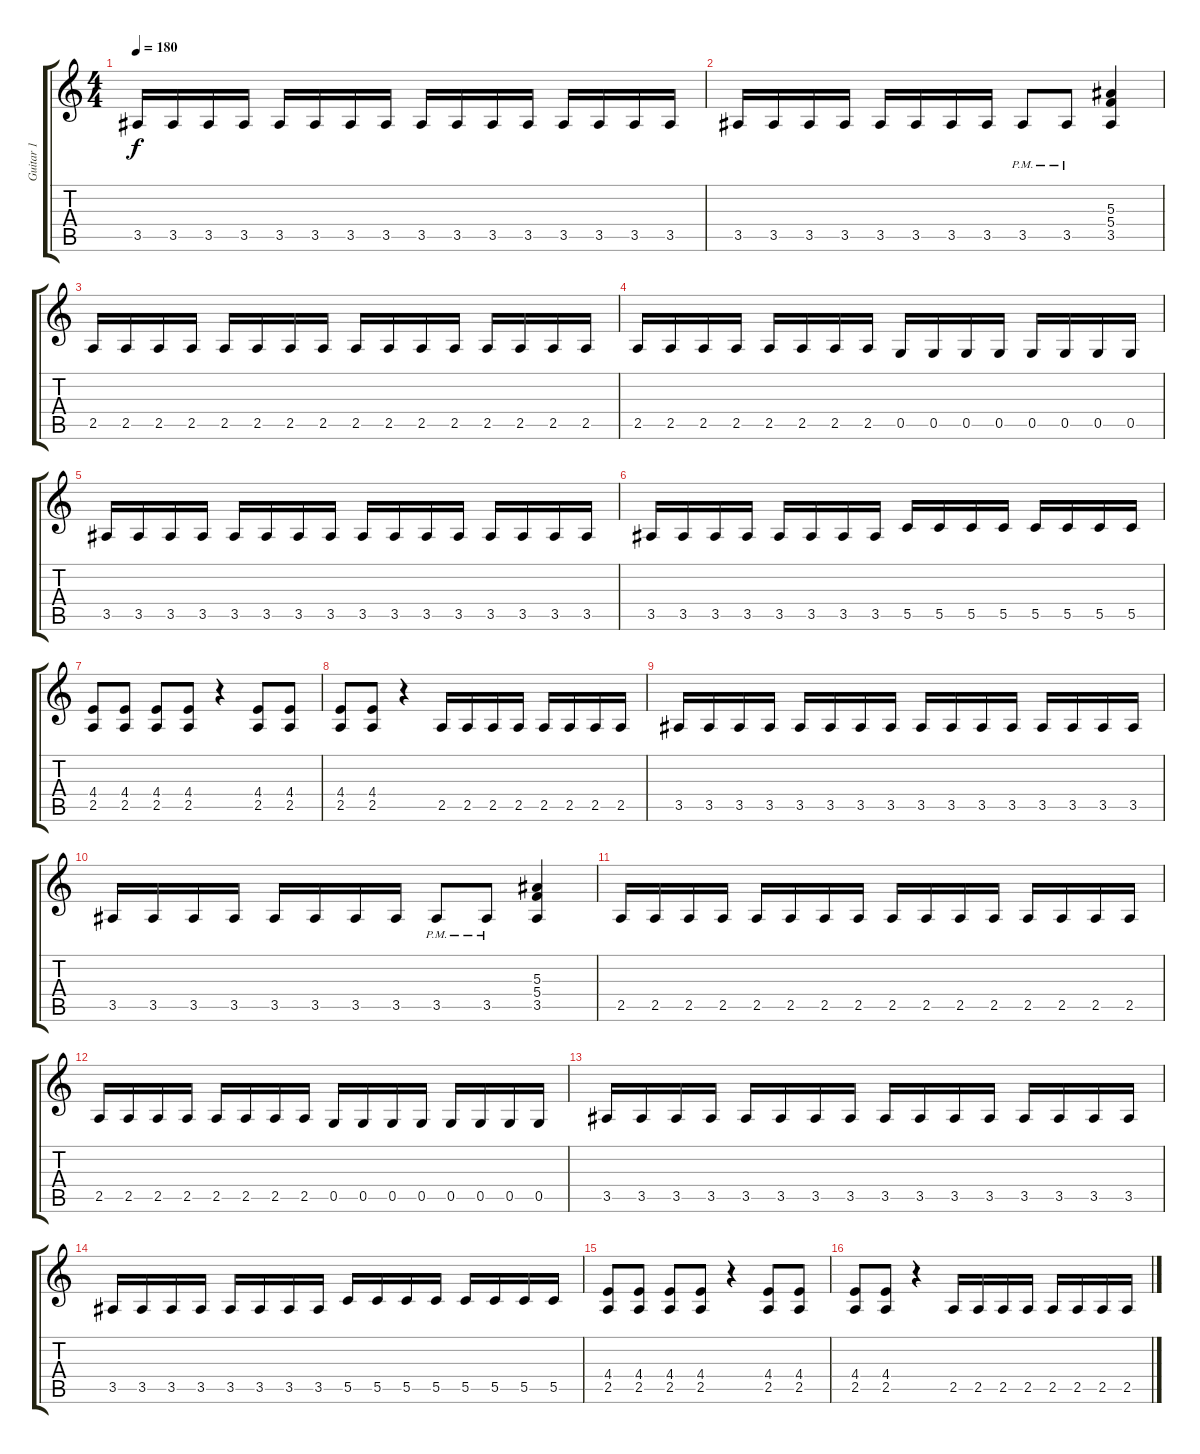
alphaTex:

\track ("Guitar 1" "Guitar 1") {instrument distortionguitar}
\staff {score tabs}
\tuning (D4 A3 F3 C3 G2 C2) {hide}
\ts (4 4)
\tempo 180
\clef g2
\ks c
3.5.16{dy f balance 11} 3.5.16 3.5.16 3.5.16 3.5.16 3.5.16 3.5.16 3.5.16 3.5.16 3.5.16 3.5.16 3.5.16 3.5.16 3.5.16 3.5.16 3.5.16 |
3.5.16 3.5.16 3.5.16 3.5.16 3.5.16 3.5.16 3.5.16 3.5.16 3.5{pm}.8 3.5{pm}.8 (5.3 5.4 3.5).4 |
2.5.16 2.5.16 2.5.16 2.5.16 2.5.16 2.5.16 2.5.16 2.5.16 2.5.16 2.5.16 2.5.16 2.5.16 2.5.16 2.5.16 2.5.16 2.5.16 |
2.5.16 2.5.16 2.5.16 2.5.16 2.5.16 2.5.16 2.5.16 2.5.16 0.5.16 0.5.16 0.5.16 0.5.16 0.5.16 0.5.16 0.5.16 0.5.16 |
3.5.16 3.5.16 3.5.16 3.5.16 3.5.16 3.5.16 3.5.16 3.5.16 3.5.16 3.5.16 3.5.16 3.5.16 3.5.16 3.5.16 3.5.16 3.5.16 |
3.5.16 3.5.16 3.5.16 3.5.16 3.5.16 3.5.16 3.5.16 3.5.16 5.5.16 5.5.16 5.5.16 5.5.16 5.5.16 5.5.16 5.5.16 5.5.16 |
(4.4 2.5).8 (4.4 2.5).8 (4.4 2.5).8 (4.4 2.5).8 r.4 (4.4 2.5).8 (4.4 2.5).8 |
(4.4 2.5).8 (4.4 2.5).8 r.4 2.5.16 2.5.16 2.5.16 2.5.16 2.5.16 2.5.16 2.5.16 2.5.16 |
3.5.16 3.5.16 3.5.16 3.5.16 3.5.16 3.5.16 3.5.16 3.5.16 3.5.16 3.5.16 3.5.16 3.5.16 3.5.16 3.5.16 3.5.16 3.5.16 |
3.5.16 3.5.16 3.5.16 3.5.16 3.5.16 3.5.16 3.5.16 3.5.16 3.5{pm}.8 3.5{pm}.8 (5.3 5.4 3.5).4 |
2.5.16 2.5.16 2.5.16 2.5.16 2.5.16 2.5.16 2.5.16 2.5.16 2.5.16 2.5.16 2.5.16 2.5.16 2.5.16 2.5.16 2.5.16 2.5.16 |
2.5.16 2.5.16 2.5.16 2.5.16 2.5.16 2.5.16 2.5.16 2.5.16 0.5.16 0.5.16 0.5.16 0.5.16 0.5.16 0.5.16 0.5.16 0.5.16 |
3.5.16 3.5.16 3.5.16 3.5.16 3.5.16 3.5.16 3.5.16 3.5.16 3.5.16 3.5.16 3.5.16 3.5.16 3.5.16 3.5.16 3.5.16 3.5.16 |
3.5.16 3.5.16 3.5.16 3.5.16 3.5.16 3.5.16 3.5.16 3.5.16 5.5.16 5.5.16 5.5.16 5.5.16 5.5.16 5.5.16 5.5.16 5.5.16 |
(4.4 2.5).8 (4.4 2.5).8 (4.4 2.5).8 (4.4 2.5).8 r.4 (4.4 2.5).8 (4.4 2.5).8 |
(4.4 2.5).8 (4.4 2.5).8 r.4 2.5.16 2.5.16 2.5.16 2.5.16 2.5.16 2.5.16 2.5.16 2.5.16
